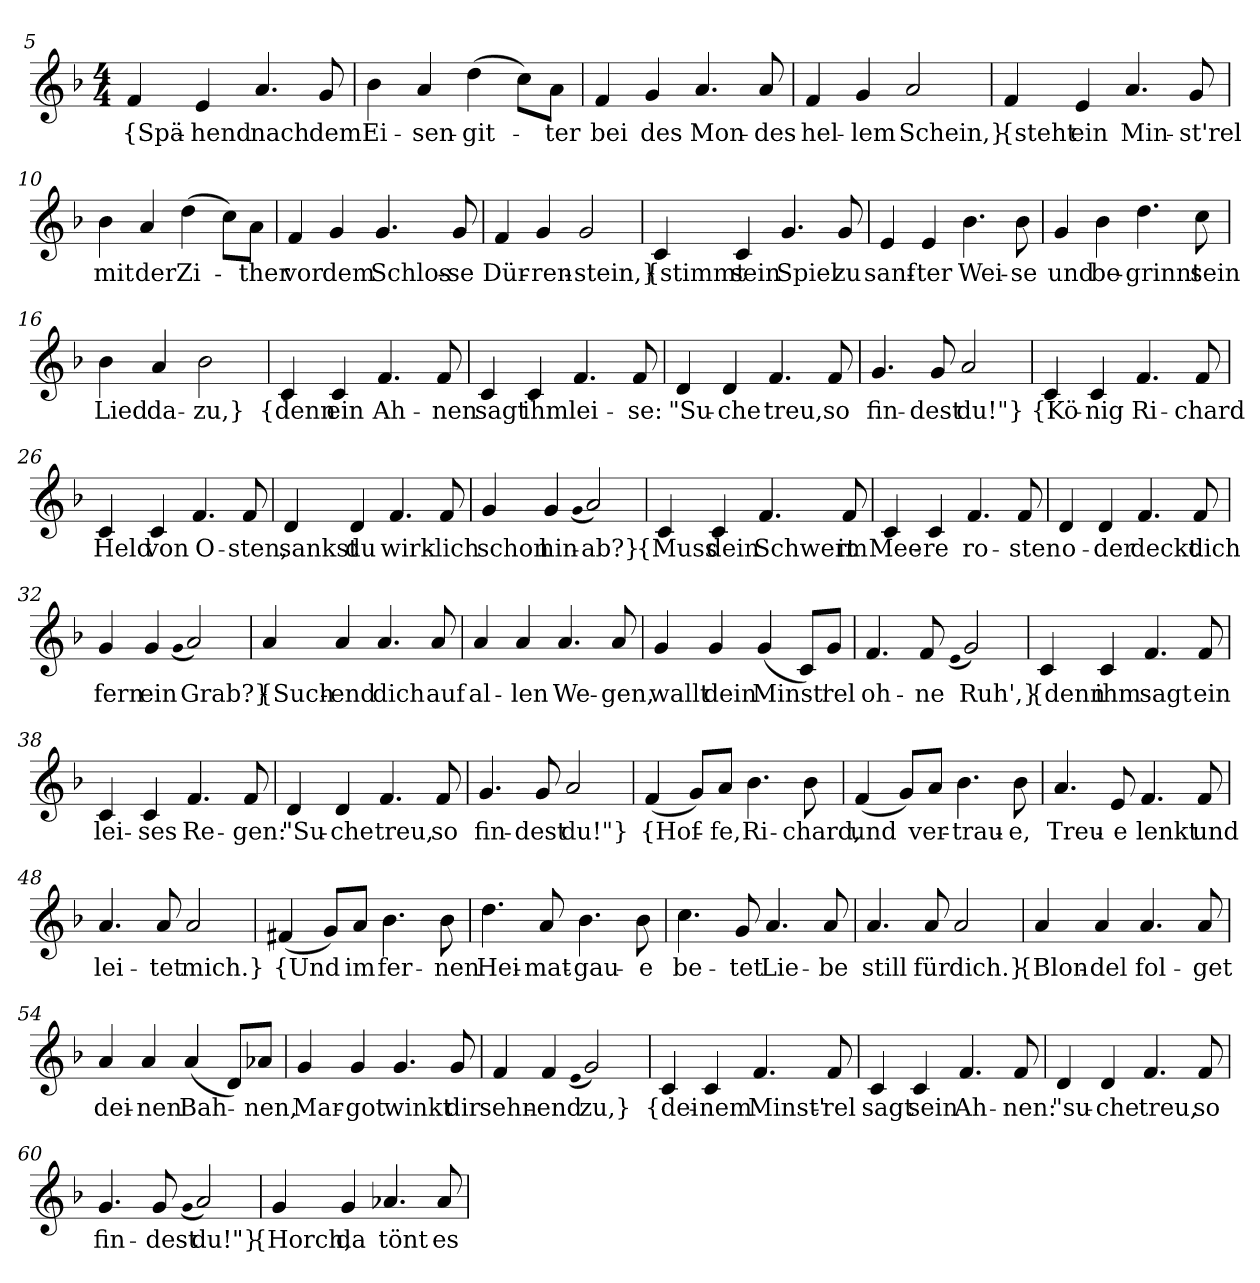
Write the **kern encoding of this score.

**kern	**text
*part1	*part1
*staff1	*staff1
*clefG2	*
*k[b-]	*
*M4/4	*
=5	=5
4f	{Spä-
4e	-hend
4.a	nach
8g	dem
=6	=6
4b-	Ei-
4a	-sen-
(4dd	-git-
8cc\L)	.
8a\J	-ter
=7	=7
4f	bei
4g	des
4.a	Mon-
8a	-des
=8	=8
4f	hel-
4g	-lem
2a	Schein,}
=9	=9
4f	{steht
4e	ein
4.a	Min-
8g	-st'rel
=10	=10
4b-	mit
4a	der
(4dd	Zi-
8cc\L)	.
8a\J	-ther
=11	=11
4f	vor
4g	dem
4.g	Schlos-
8g	-se
=12	=12
4f	Dür-
4g	-ren-
2g	-stein,}
=13	=13
4c	{stimmt
4c	sein
4.g	Spiel
8g	zu
=14	=14
4e	sanf-
4e	-ter
4.b-	Wei-
8b-	-se
=15	=15
4g	und
4b-	be-
4.dd	-grinnt
8cc	sein
=16	=16
4b-	Lied
4a	da-
2b-	zu,}
=17	=17
4c	{denn
4c	ein
4.f	Ah-
8f	-nen
=18	=18
4c	sagt
4c	ihm
4.f	lei-
8f	-se:
=19	=19
4d	"Su-
4d	-che
4.f	treu,
8f	so
=20	=20
4.g	fin-
8g	-dest
2a	du!"}
=25	=25
4c	{Kö-
4c	-nig
4.f	Ri-
8f	-chard
=26	=26
4c	Held
4c	von
4.f	O-
8f	-sten,
=27	=27
4d	sankst
4d	du
4.f	wirk-
8f	-lich
=28	=28
4g	schon
4g	hin-
(qg	.
2a)	ab?}
=29	=29
4c	{Muss
4c	dein
4.f	Schwert
8f	im
=30	=30
4c	Mee-
4c	-re
4.f	ro-
8f	-sten
=31	=31
4d	o-
4d	-der
4.f	deckt
8f	dich
=32	=32
4g	fern
4g	ein
(qg	.
2a)	Grab?}
=33	=33
4a	{Such-
4a	-end
4.a	dich
8a	auf
=34	=34
4a	al-
4a	-len
4.a	We-
8a	-gen,
=35	=35
4g	wallt
4g	dein
(4g	Minst'
8c/L)	.
8g/J	-rel
=36	=36
4.f	oh-
8f	-ne
(qe	.
2g)	Ruh',}
=37	=37
4c	{denn
4c	ihm
4.f	sagt
8f	ein
=38	=38
4c	lei-
4c	-ses
4.f	Re-
8f	-gen:
=39	=39
4d	"Su-
4d	-che
4.f	treu,
8f	so
=40	=40
4.g	fin-
8g	-dest
2a	du!"}
=45	=45
(4f	{Hof-
8g/L)	.
8a/J	-fe,
4.b-	Ri-
8b-	-chard,
=46	=46
(4f	und
8g/L)	.
8a/J	ver-
4.b-	-trau-
8b-	-e,
=47	=47
4.a	Treu-
8e	-e
4.f	lenkt
8f	und
=48	=48
4.a	lei-
8a	-tet
2a	mich.}
=49	=49
(4f#X	{Und
8g/L)	.
8a/J	im
4.b-	fer-
8b-	-nen
=50	=50
4.dd	Hei-
8a	-mat-
4.b-	-gau-
8b-	-e
=51	=51
4.cc	be-
8g	-tet
4.a	Lie-
8a	-be
=52	=52
4.a	still
8a	für
2a	dich.}
=53	=53
4a	{Blon-
4a	-del
4.a	fol-
8a	-get
=54	=54
4a	dei-
4a	-nen
(4a	Bah-
8d/L)	.
8a-X/J	-nen,
=55	=55
4g	Mar-
4g	-got
4.g	winkt
8g	dir
=56	=56
4f	sehn-
4f	-end
(qe	.
2g)	zu,}
=57	=57
4c	{dei-
4c	-nem
4.f	Minst'-
8f	-rel
=58	=58
4c	sagt
4c	sein
4.f	Ah-
8f	-nen:
=59	=59
4d	"su-
4d	-che
4.f	treu,
8f	so
=60	=60
4.g	fin-
8g	-dest
(qg	.
2a)	du!"}
=65	=65
4g	{Horch,
4g	da
4.a-X	tönt
8a-	es
=	=
*-	*-
